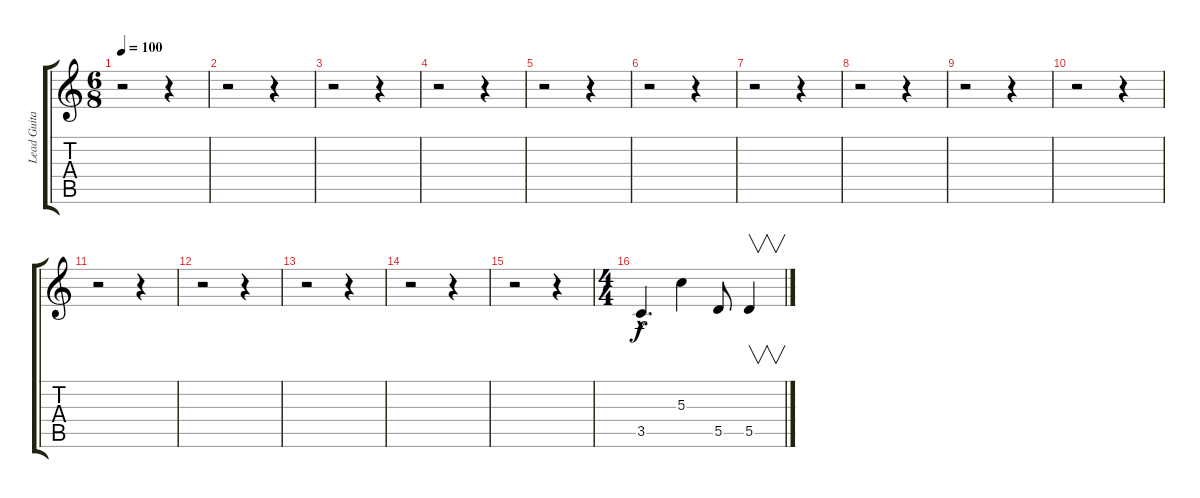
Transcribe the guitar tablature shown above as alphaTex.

\track ("Lead Guitar" "Lead Guita") {instrument overdrivenguitar}
\staff {score tabs}
\tuning (E4 B3 G3 D3 A2 E2) {hide}
\ts (6 8)
\tempo 100
\clef g2
\ks c
r.2{dy f} r.4 |
r.2 r.4 |
r.2 r.4 |
r.2 r.4 |
r.2 r.4 |
r.2 r.4 |
r.2 r.4 |
r.2 r.4 |
r.2 r.4 |
r.2 r.4 |
r.2 r.4 |
r.2 r.4 |
r.2 r.4 |
r.2 r.4 |
r.2 r.4 |
\ts (4 4)
3.5{hac}.4{d} 5.3.4 5.5.8 5.5.4{v}
